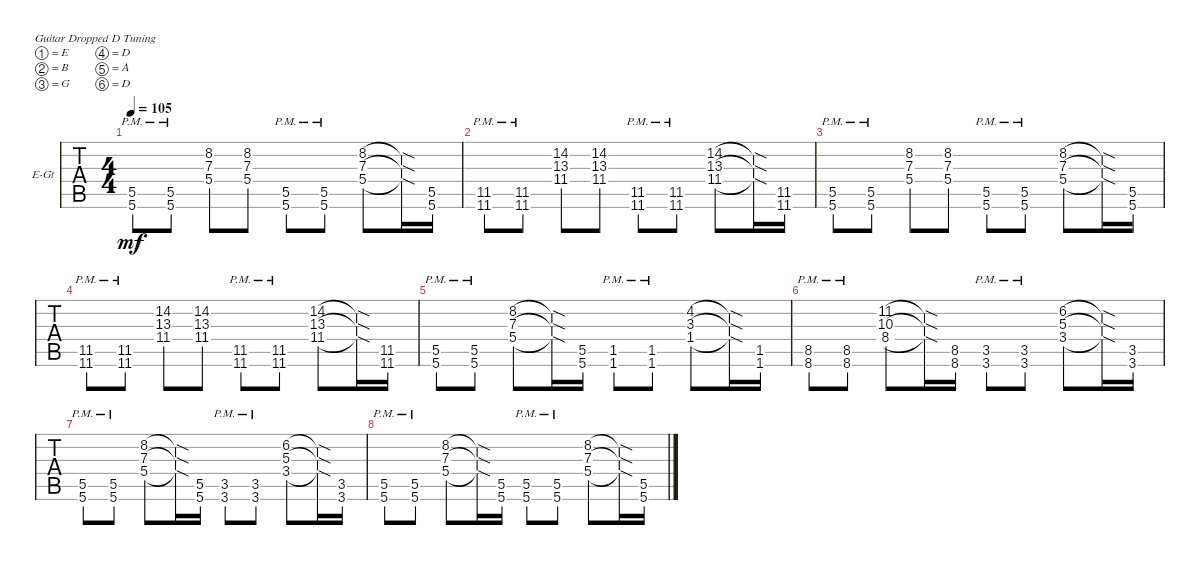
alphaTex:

\defaultSystemsLayout 4
\bracketExtendMode groupsimilarinstruments
\firstSystemTrackNameOrientation horizontal
\otherSystemsTrackNameOrientation horizontal
\track ("Guitar Ghoul II" "E-Gt") {instrument distortionguitar}
\staff {tabs}
\tuning (E4 B3 G3 D3 A2 D2)
\ts (4 4)
\tempo 105
\clef g2
\ks c
(5.6{pm} 5.5{pm}).8{dy mf} (5.6{pm} 5.5{pm}).8 (5.4 7.3 8.2).8 (5.4 7.3 8.2).8 (5.6{pm} 5.5{pm}).8 (5.6{pm} 5.5{pm}).8 (5.4 7.3 8.2).8 (5.4{sod t} 7.3{sod t} 8.2{sod t}).16 (5.6 5.5).16 |
(11.6{pm} 11.5{pm}).8 (11.6{pm} 11.5{pm}).8 (11.4 13.3 14.2).8 (11.4 13.3 14.2).8 (11.6{pm} 11.5{pm}).8 (11.6{pm} 11.5{pm}).8 (11.4 13.3 14.2).8 (11.4{sod t} 13.3{sod t} 14.2{sod t}).16 (11.6 11.5).16 |
(5.6{pm} 5.5{pm}).8 (5.6{pm} 5.5{pm}).8 (5.4 7.3 8.2).8 (5.4 7.3 8.2).8 (5.6{pm} 5.5{pm}).8 (5.6{pm} 5.5{pm}).8 (5.4 7.3 8.2).8 (5.4{sod t} 7.3{sod t} 8.2{sod t}).16 (5.6 5.5).16 |
(11.6{pm} 11.5{pm}).8 (11.6{pm} 11.5{pm}).8 (11.4 13.3 14.2).8 (11.4 13.3 14.2).8 (11.6{pm} 11.5{pm}).8 (11.6{pm} 11.5{pm}).8 (11.4 13.3 14.2).8 (11.4{sod t} 13.3{sod t} 14.2{sod t}).16 (11.6 11.5).16 |
(5.6{pm} 5.5{pm}).8 (5.6{pm} 5.5{pm}).8 (5.4 7.3 8.2).8 (5.4{sod t} 7.3{sod t} 8.2{sod t}).16 (5.6 5.5).16 (1.6{pm} 1.5{pm}).8 (1.6{pm} 1.5{pm}).8 (1.4 3.3 4.2).8 (1.4{sod t} 3.3{sod t} 4.2{sod t}).16 (1.6 1.5).16 |
(8.6{pm} 8.5{pm}).8 (8.6{pm} 8.5{pm}).8 (8.4 10.3 11.2).8 (8.4{sod t} 10.3{sod t} 11.2{sod t}).16 (8.6 8.5).16 (3.6{pm} 3.5{pm}).8 (3.6{pm} 3.5{pm}).8 (3.4 5.3 6.2).8 (3.4{sod t} 5.3{sod t} 6.2{sod t}).16 (3.6 3.5).16 |
(5.6{pm} 5.5{pm}).8 (5.6{pm} 5.5{pm}).8 (5.4 7.3 8.2).8 (5.4{sod t} 7.3{sod t} 8.2{sod t}).16 (5.6 5.5).16 (3.6{pm} 3.5{pm}).8 (3.6{pm} 3.5{pm}).8 (3.4 5.3 6.2).8 (3.4{sod t} 5.3{sod t} 6.2{sod t}).16 (3.6 3.5).16 |
(5.6{pm} 5.5{pm}).8 (5.6{pm} 5.5{pm}).8 (5.4 7.3 8.2).8 (5.4{sod t} 7.3{sod t} 8.2{sod t}).16 (5.6 5.5).16 (5.6{pm} 5.5{pm}).8 (5.6{pm} 5.5{pm}).8 (5.4 7.3 8.2).8 (5.4{sod t} 7.3{sod t} 8.2{sod t}).16 (5.6 5.5).16
